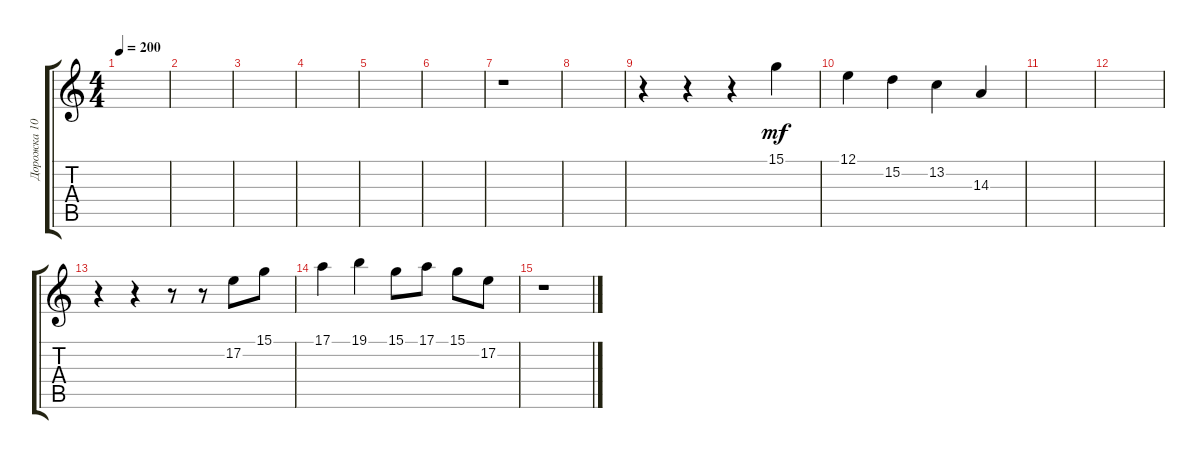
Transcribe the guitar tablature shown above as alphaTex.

\track ("Дорожка 10" "Дорожка 10") {instrument pad4choir}
\staff {score tabs}
\tuning (E4 B3 G3 D3 A2 E2) {hide}
\ts (4 4)
\tempo 200
\clef g2
\ks c
|
|
|
|
|
|
r.1 |
|
r.4 r.4 r.4 15.1.4{dy mf} |
12.1.4 15.2.4 13.2.4 14.3.4 |
|
|
r.4 r.4 r.8 r.8 17.2.8 15.1.8 |
17.1.4 19.1.4 15.1.8 17.1.8 15.1.8 17.2.8 |
r.1
